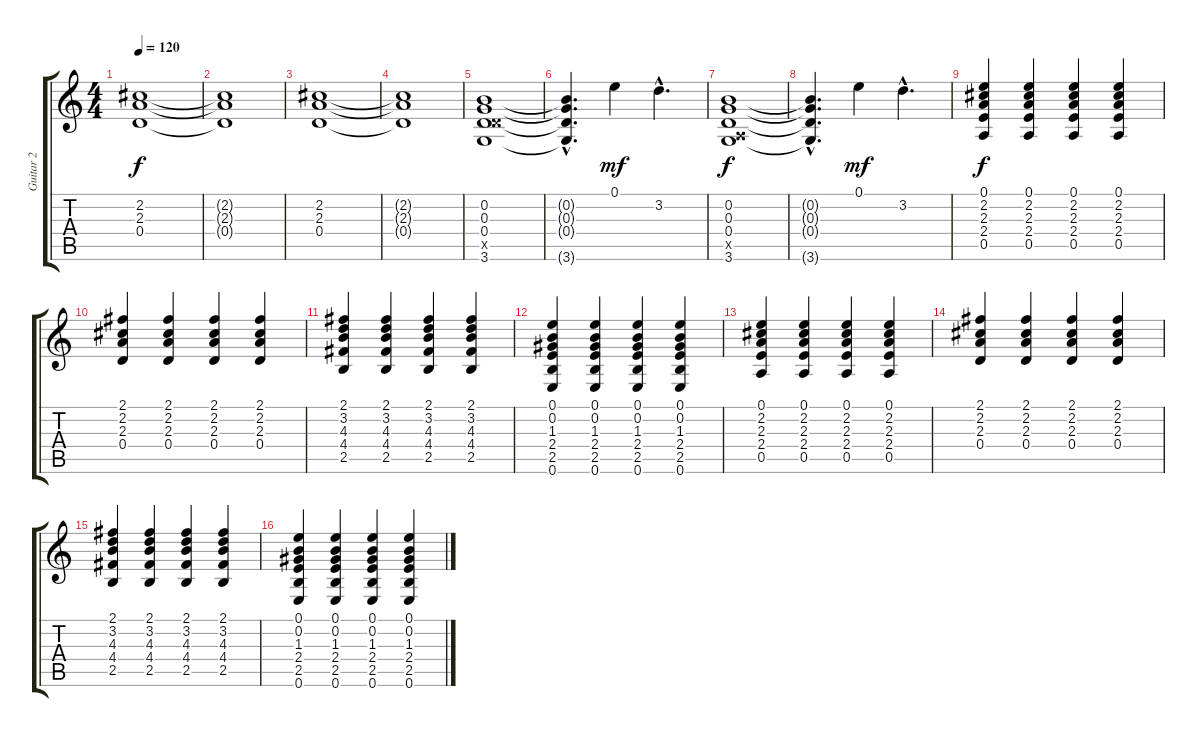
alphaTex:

\track ("Guitar 2" "Guitar 2") {instrument distortionguitar}
\staff {score tabs}
\tuning (E4 B3 G3 D3 A2 E2) {hide}
\ts (4 4)
\tempo 120
\clef g2
\ks c
(2.2 2.3 0.4).1{dy f instrument distortionguitar} |
(2.2{t} 2.3{t} 0.4{t}).1 |
(2.2 2.3 0.4).1 |
(2.2{t} 2.3{t} 0.4{t}).1 |
(0.2 0.3 0.4 5.5{x} 3.6).1{instrument distortionguitar} |
(0.2{hac t} 0.3{hac t} 0.4{hac t} 3.6{hac t}).4{d} 0.1.4{dy mf} 3.2{hac}.4{d} |
(0.2 0.3 0.4 0.5{x} 3.6).1{dy f} |
(0.2{hac t} 0.3{t} 0.4{t} 3.6{t}).4{d} 0.1.4{dy mf} 3.2{hac}.4{d} |
(0.1 2.2 2.3 2.4 0.5).4{dy f instrument distortionguitar} (0.1 2.2 2.3 2.4 0.5).4 (0.1 2.2 2.3 2.4 0.5).4 (0.1 2.2 2.3 2.4 0.5).4 |
(2.1 2.2 2.3 0.4).4 (2.1 2.2 2.3 0.4).4 (2.1 2.2 2.3 0.4).4 (2.1 2.2 2.3 0.4).4 |
(2.1 3.2 4.3 4.4 2.5).4 (2.1 3.2 4.3 4.4 2.5).4 (2.1 3.2 4.3 4.4 2.5).4 (2.1 3.2 4.3 4.4 2.5).4 |
(0.1 0.2 1.3 2.4 2.5 0.6).4 (0.1 0.2 1.3 2.4 2.5 0.6).4 (0.1 0.2 1.3 2.4 2.5 0.6).4 (0.1 0.2 1.3 2.4 2.5 0.6).4 |
(0.1 2.2 2.3 2.4 0.5).4 (0.1 2.2 2.3 2.4 0.5).4 (0.1 2.2 2.3 2.4 0.5).4 (0.1 2.2 2.3 2.4 0.5).4 |
(2.1 2.2 2.3 0.4).4 (2.1 2.2 2.3 0.4).4 (2.1 2.2 2.3 0.4).4 (2.1 2.2 2.3 0.4).4 |
(2.1 3.2 4.3 4.4 2.5).4 (2.1 3.2 4.3 4.4 2.5).4 (2.1 3.2 4.3 4.4 2.5).4 (2.1 3.2 4.3 4.4 2.5).4 |
(0.1 0.2 1.3 2.4 2.5 0.6).4 (0.1 0.2 1.3 2.4 2.5 0.6).4 (0.1 0.2 1.3 2.4 2.5 0.6).4 (0.1 0.2 1.3 2.4 2.5 0.6).4
